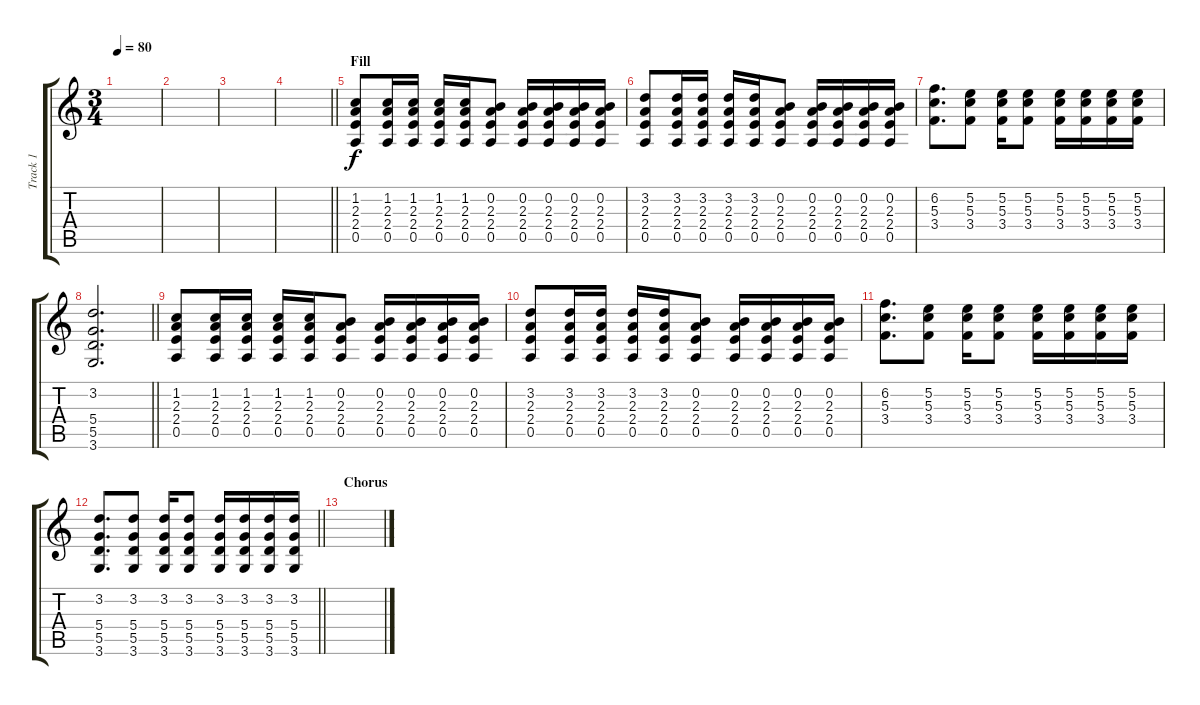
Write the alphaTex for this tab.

\track ("Track 1" "Track 1") {instrument acousticguitarsteel}
\staff {score tabs}
\tuning (E4 B3 G3 D3 A2 E2) {hide}
\ts (3 4)
\tempo 80
\clef g2
\ks c
|
|
|
\barLineRight lightlight
|
\section ("" "Fill")
(1.2 2.3 2.4 0.5).8 (1.2 2.3 2.4 0.5).16 (1.2 2.3 2.4 0.5).16 (1.2 2.3 2.4 0.5).16 (1.2 2.3 2.4 0.5).16 (0.2 2.3 2.4 0.5).8 (0.2 2.3 2.4 0.5).16 (0.2 2.3 2.4 0.5).16 (0.2 2.3 2.4 0.5).16 (0.2 2.3 2.4 0.5).16 |
(3.2 2.3 2.4 0.5).8 (3.2 2.3 2.4 0.5).16 (3.2 2.3 2.4 0.5).16 (3.2 2.3 2.4 0.5).16 (3.2 2.3 2.4 0.5).16 (0.2 2.3 2.4 0.5).8 (0.2 2.3 2.4 0.5).16 (0.2 2.3 2.4 0.5).16 (0.2 2.3 2.4 0.5).16 (0.2 2.3 2.4 0.5).16 |
(6.2 5.3 3.4).8{d} (5.2 5.3 3.4).8 (5.2 5.3 3.4).16 (5.2 5.3 3.4).8 (5.2 5.3 3.4).16 (5.2 5.3 3.4).16 (5.2 5.3 3.4).16 (5.2 5.3 3.4).16 |
\barLineRight lightlight
(3.2 5.4 5.5 3.6).2{d} |
(1.2 2.3 2.4 0.5).8 (1.2 2.3 2.4 0.5).16 (1.2 2.3 2.4 0.5).16 (1.2 2.3 2.4 0.5).16 (1.2 2.3 2.4 0.5).16 (0.2 2.3 2.4 0.5).8 (0.2 2.3 2.4 0.5).16 (0.2 2.3 2.4 0.5).16 (0.2 2.3 2.4 0.5).16 (0.2 2.3 2.4 0.5).16 |
(3.2 2.3 2.4 0.5).8 (3.2 2.3 2.4 0.5).16 (3.2 2.3 2.4 0.5).16 (3.2 2.3 2.4 0.5).16 (3.2 2.3 2.4 0.5).16 (0.2 2.3 2.4 0.5).8 (0.2 2.3 2.4 0.5).16 (0.2 2.3 2.4 0.5).16 (0.2 2.3 2.4 0.5).16 (0.2 2.3 2.4 0.5).16 |
(6.2 5.3 3.4).8{d} (5.2 5.3 3.4).8 (5.2 5.3 3.4).16 (5.2 5.3 3.4).8 (5.2 5.3 3.4).16 (5.2 5.3 3.4).16 (5.2 5.3 3.4).16 (5.2 5.3 3.4).16 |
\barLineRight lightlight
(3.2 5.4 5.5 3.6).8{d} (3.2 5.4 5.5 3.6).8 (3.2 5.4 5.5 3.6).16 (3.2 5.4 5.5 3.6).8 (3.2 5.4 5.5 3.6).16 (3.2 5.4 5.5 3.6).16 (3.2 5.4 5.5 3.6).16 (3.2 5.4 5.5 3.6).16 |
\section ("" "Chorus")
